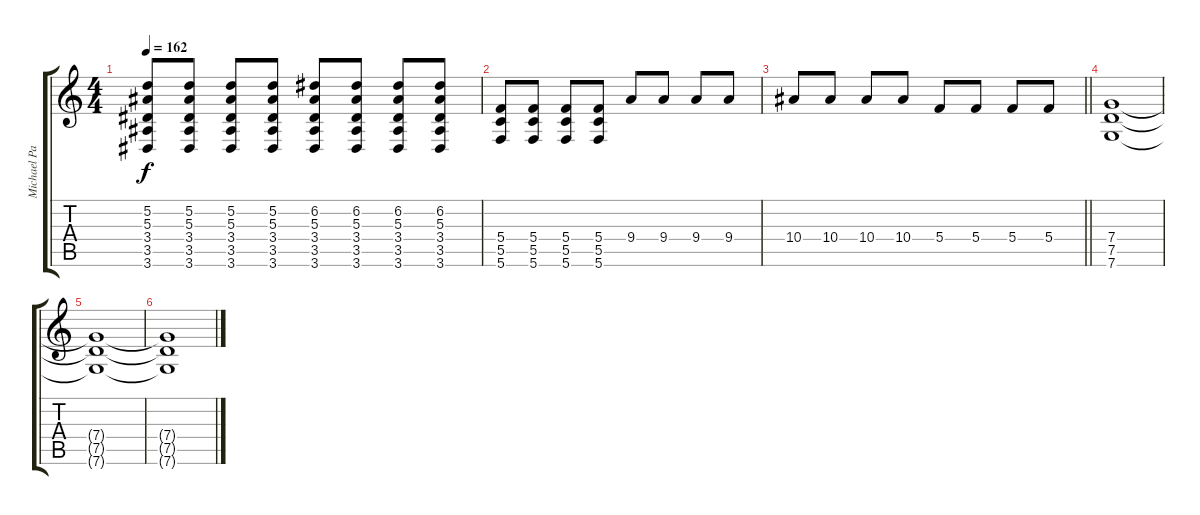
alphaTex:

\track ("Michael Padget" "Michael Pa") {instrument distortionguitar}
\staff {score tabs}
\tuning (D4 A3 F3 C3 G2 C2) {hide}
\ts (4 4)
\tempo 162
\clef g2
\ks c
(5.2 5.3 3.4 3.5 3.6).8{dy f} (5.2 5.3 3.4 3.5 3.6).8 (5.2 5.3 3.4 3.5 3.6).8 (5.2 5.3 3.4 3.5 3.6).8 (6.2 5.3 3.4 3.5 3.6).8 (6.2 5.3 3.4 3.5 3.6).8 (6.2 5.3 3.4 3.5 3.6).8 (6.2 5.3 3.4 3.5 3.6).8 |
(5.4 5.5 5.6).8 (5.4 5.5 5.6).8 (5.4 5.5 5.6).8 (5.4 5.5 5.6).8 9.4.8 9.4.8 9.4.8 9.4.8 |
\barLineRight lightlight
10.4.8 10.4.8 10.4.8 10.4.8 5.4.8 5.4.8 5.4.8 5.4.8 |
(7.4 7.5 7.6).1 |
(7.4{t} 7.5{t} 7.6{t}).1 |
(7.4{t} 7.5{t} 7.6{t}).1
